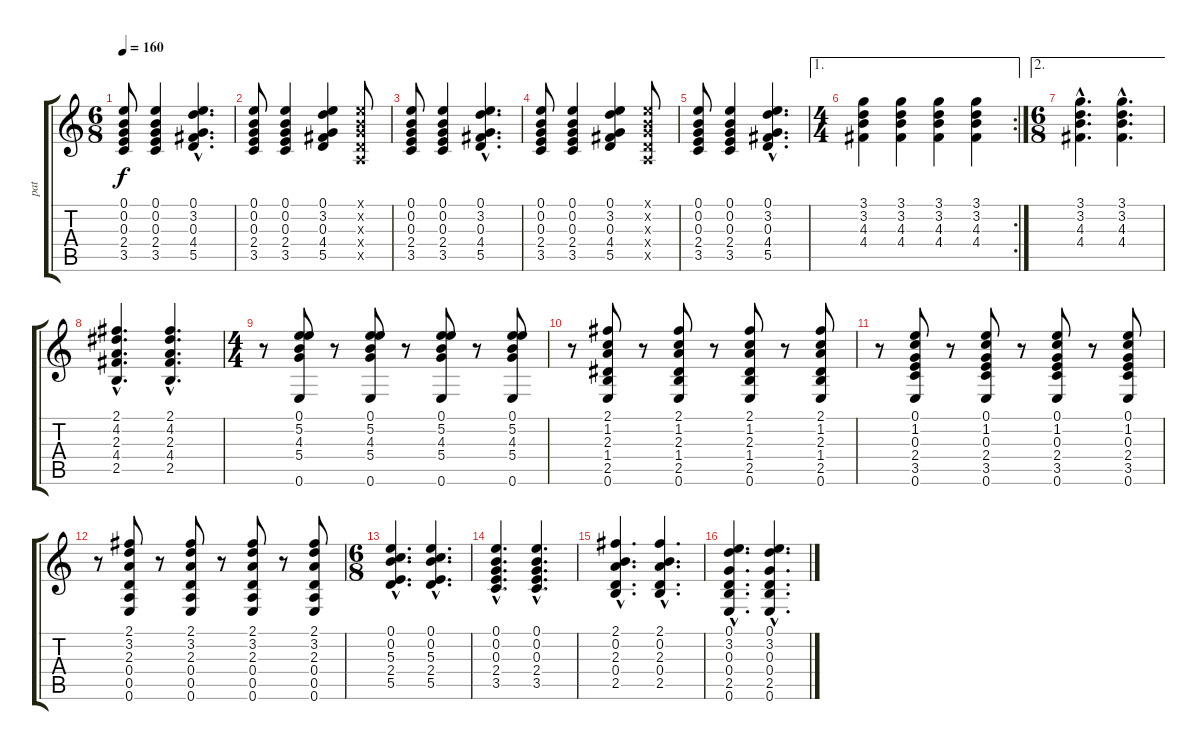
\track ("pat" "pat") {instrument acousticguitarsteel}
\staff {score tabs}
\tuning (E4 B3 G3 D3 A2 E2) {hide}
\ts (6 8)
\tempo 160
\clef g2
\ks c
(0.1 0.2 0.3 2.4 3.5).8{dy f} (0.1 0.2 0.3 2.4 3.5).4 (0.1{hac} 3.2{hac} 0.3{hac} 4.4{hac} 5.5{hac}).4{d} |
(0.1 0.2 0.3 2.4 3.5).8 (0.1 0.2 0.3 2.4 3.5).4 (0.1 3.2 0.3 4.4 5.5).4 (0.1{x} 0.2{x} 0.3{x} 0.4{x} 0.5{x}).8 |
(0.1 0.2 0.3 2.4 3.5).8 (0.1 0.2 0.3 2.4 3.5).4 (0.1{hac} 3.2{hac} 0.3{hac} 4.4{hac} 5.5{hac}).4{d} |
(0.1 0.2 0.3 2.4 3.5).8 (0.1 0.2 0.3 2.4 3.5).4 (0.1 3.2 0.3 4.4 5.5).4 (0.1{x} 0.2{x} 0.3{x} 0.4{x} 0.5{x}).8 |
(0.1 0.2 0.3 2.4 3.5).8 (0.1 0.2 0.3 2.4 3.5).4 (0.1{hac} 3.2{hac} 0.3{hac} 4.4{hac} 5.5{hac}).4{d} |
\ae 1
\rc 2
\ts (4 4)
(3.1 3.2 4.3 4.4).4 (3.1 3.2 4.3 4.4).4 (3.1 3.2 4.3 4.4).4 (3.1 3.2 4.3 4.4).4 |
\ae 2
\ts (6 8)
(3.1{hac} 3.2{hac} 4.3{hac} 4.4{hac}).4{d} (3.1{hac} 3.2{hac} 4.3{hac} 4.4{hac}).4{d} |
(2.1{hac} 4.2{hac} 2.3{hac} 4.4{hac} 2.5{hac}).4{d} (2.1{hac} 4.2{hac} 2.3{hac} 4.4{hac} 2.5{hac}).4{d} |
\ts (4 4)
r.8 (0.1 5.2 4.3 5.4 0.6).8 r.8 (0.1 5.2 4.3 5.4 0.6).8 r.8 (0.1 5.2 4.3 5.4 0.6).8 r.8 (0.1 5.2 4.3 5.4 0.6).8 |
r.8 (2.1 1.2 2.3 1.4 2.5 0.6).8 r.8 (2.1 1.2 2.3 1.4 2.5 0.6).8 r.8 (2.1 1.2 2.3 1.4 2.5 0.6).8 r.8 (2.1 1.2 2.3 1.4 2.5 0.6).8 |
r.8 (0.1 1.2 0.3 2.4 3.5 0.6).8 r.8 (0.1 1.2 0.3 2.4 3.5 0.6).8 r.8 (0.1 1.2 0.3 2.4 3.5 0.6).8 r.8 (0.1 1.2 0.3 2.4 3.5 0.6).8 |
r.8 (2.1 3.2 2.3 0.4 0.5 0.6).8 r.8 (2.1 3.2 2.3 0.4 0.5 0.6).8 r.8 (2.1 3.2 2.3 0.4 0.5 0.6).8 r.8 (2.1 3.2 2.3 0.4 0.5 0.6).8 |
\ts (6 8)
(0.1{hac} 0.2{hac} 5.3{hac} 2.4{hac} 5.5{hac}).4{d} (0.1{hac} 0.2{hac} 5.3{hac} 2.4{hac} 5.5{hac}).4{d} |
(0.1{hac} 0.2{hac} 0.3{hac} 2.4{hac} 3.5{hac}).4{d} (0.1{hac} 0.2{hac} 0.3{hac} 2.4{hac} 3.5{hac}).4{d} |
(2.1{hac} 0.2{hac} 2.3{hac} 0.4{hac} 2.5{hac}).4{d} (2.1{hac} 0.2{hac} 2.3{hac} 0.4{hac} 2.5{hac}).4{d} |
(0.1{hac} 3.2{hac} 0.3{hac} 0.4{hac} 2.5{hac} 0.6{hac}).4{d} (0.1{hac} 3.2{hac} 0.3{hac} 0.4{hac} 2.5{hac} 0.6{hac}).4{d}
